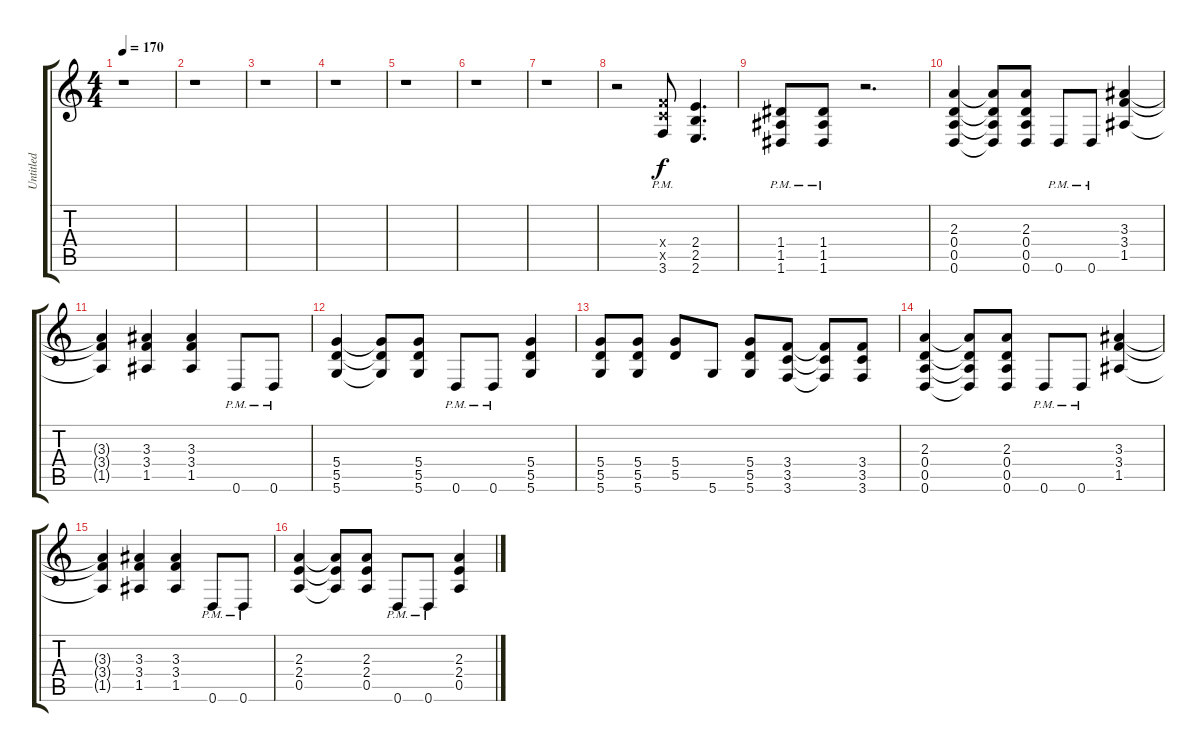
\track ("Untitled" "Untitled") {instrument distortionguitar}
\staff {score tabs}
\tuning (E4 B3 G3 D3 A2 D2) {hide}
\ts (4 4)
\tempo 170
\clef g2
\ks c
r.1{dy f} |
r.1 |
r.1 |
r.1 |
r.1 |
r.1 |
r.1 |
r.2 (3.4{pm x} 3.5{pm x} 3.6{pm}).8 (2.4 2.5 2.6).4{d} |
(1.4{pm} 1.5{pm} 1.6{pm}).8 (1.4{pm} 1.5{pm} 1.6{pm}).8 r.2{d} |
(2.3 0.4 0.5 0.6).4 (2.3{t} 0.4{t} 0.5{t} 0.6{t}).8 (2.3 0.4 0.5 0.6).8 0.6{pm}.8 0.6{pm}.8 (3.3 3.4 1.5).4 |
(3.3{t} 3.4{t} 1.5{t}).4 (3.3 3.4 1.5).4 (3.3 3.4 1.5).4 0.6{pm}.8 0.6{pm}.8 |
(5.4 5.5 5.6).4 (5.4{t} 5.5{t} 5.6{t}).8 (5.4 5.5 5.6).8 0.6{pm}.8 0.6{pm}.8 (5.4 5.5 5.6).4 |
(5.4 5.5 5.6).8 (5.4 5.5 5.6).8 (5.4 5.5).8 5.6.8 (5.4 5.5 5.6).8 (3.4 3.5 3.6).8 (3.4{t} 3.5{t} 3.6{t}).8 (3.4 3.5 3.6).8 |
(2.3 0.4 0.5 0.6).4 (2.3{t} 0.4{t} 0.5{t} 0.6{t}).8 (2.3 0.4 0.5 0.6).8 0.6{pm}.8 0.6{pm}.8 (3.3 3.4 1.5).4 |
(3.3{t} 3.4{t} 1.5{t}).4 (3.3 3.4 1.5).4 (3.3 3.4 1.5).4 0.6{pm}.8 0.6{pm}.8 |
(2.3 2.4 0.5).4 (2.3{t} 2.4{t} 0.5{t}).8 (2.3 2.4 0.5).8 0.6{pm}.8 0.6{pm}.8 (2.3 2.4 0.5).4
